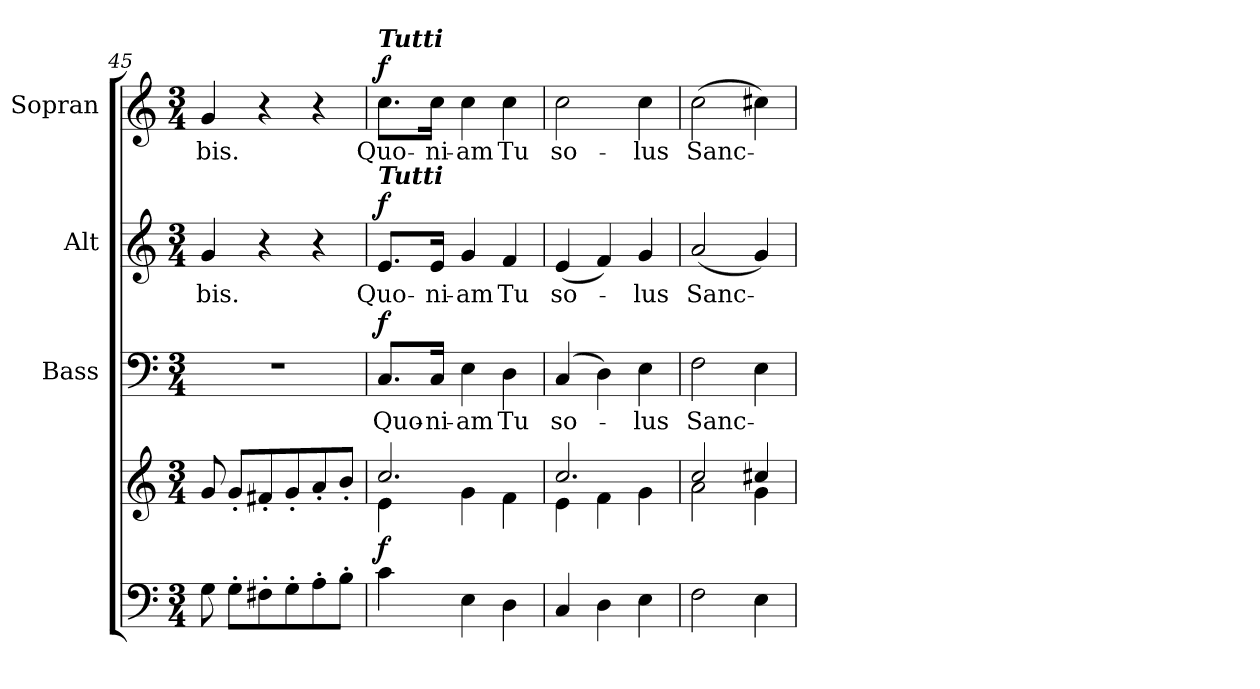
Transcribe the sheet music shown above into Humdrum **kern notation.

**kern	**kern	**dynam	**kern	**text	**dynam	**kern	**text	**dynam	**kern	**text	**dynam
*part4	*part4	*part4	*part3	*part3	*part3	*part2	*part2	*part2	*part1	*part1	*part1
*staff5	*staff4	*staff4/5	*staff3	*staff3	*staff3	*staff2	*staff2	*staff2	*staff1	*staff1	*staff1
*	*	*	*I"Bass	*	*	*I"Alt	*	*	*I"Sopran	*	*
*	*	*	*I'B.	*	*	*I'A.	*	*	*I'S.	*	*
*clefF4	*clefG2	*	*clefF4	*	*	*clefG2	*	*	*clefG2	*	*
*k[]	*k[]	*	*k[]	*	*	*k[]	*	*	*k[]	*	*
*C:	*C:	*	*C:	*	*	*C:	*	*	*C:	*	*
*M3/4	*M3/4	*	*M3/4	*	*	*M3/4	*	*	*M3/4	*	*
=45	=45	=45	=45	=45	=45	=45	=45	=45	=45	=45	=45
!	!	!	!	!	!	!	!LO:LY:b	!	!	!LO:LY:b	!
8G\	8g/	.	2.r	.	.	4g/	-bis.	.	4g/	-bis.	.
8G'>\L	8g'</L	.	.	.	.	.	.	.	.	.	.
8F#X'>\	8f#X'</	.	.	.	.	4r	.	.	4r	.	.
8G'>\	8g'</	.	.	.	.	.	.	.	.	.	.
8A'>\	8a'</	.	.	.	.	4r	.	.	4r	.	.
8B'>\J	8b'</J	.	.	.	.	.	.	.	.	.	.
=46	=46	=46	=46	=46	=46	=46	=46	=46	=46	=46	=46
*	*^	*	*	*	*	*	*	*	*	*	*
!	!	!	!	!	!	!	!	!	!	!LO:TX:a:Bi:t=Tutti	!	!
!	!	!	!	!	!	!	!LO:TX:a:Bi:t=Tutti	!	!	!	!	!
!	!	!	!LO:DY:b	!	!LO:LY:b	!LO:DY:a	!	!LO:LY:b	!LO:DY:a	!	!LO:LY:b	!LO:DY:a
4c\	2.cc/	4e\	f	8.C/L	Quo-	f	8.e/L	Quo-	f	8.cc\L	Quo-	f
!	!	!	!	!	!LO:LY:b	!	!	!LO:LY:b	!	!	!LO:LY:b	!
.	.	.	.	16C/Jk	-ni-	.	16e/Jk	-ni-	.	16cc\Jk	-ni-	.
!	!	!	!	!	!LO:LY:b	!	!	!LO:LY:b	!	!	!LO:LY:b	!
4E\	.	4g\	.	4E\	-am	.	4g/	-am	.	4cc\	-am	.
!	!	!	!	!	!LO:LY:b	!	!	!LO:LY:b	!	!	!LO:LY:b	!
4D\	.	4f\	.	4D\	Tu	.	4f/	Tu	.	4cc\	Tu	.
=47	=47	=47	=47	=47	=47	=47	=47	=47	=47	=47	=47	=47
!	!	!	!	!	!LO:LY:b	!	!	!LO:LY:b	!	!	!LO:LY:b	!
4C/	2.cc/	4e\	.	(4C/	so-	.	(<4e/	so-	.	2cc\	so-	.
4D\	.	4f\	.	4D\)	.	.	4f/)	.	.	.	.	.
!	!	!	!	!	!LO:LY:b	!	!	!LO:LY:b	!	!	!LO:LY:b	!
4E\	.	4g\	.	4E\	-lus	.	4g/	-lus	.	4cc\	-lus	.
=48	=48	=48	=48	=48	=48	=48	=48	=48	=48	=48	=48	=48
!	!	!	!	!	!LO:LY:b	!	!	!LO:LY:b	!	!	!LO:LY:b	!
2F\	2cc/	2a\	.	2F\	Sanc-	.	(<2a/	Sanc-	.	(>2cc\	Sanc-	.
4E\	4cc#X/	4g\	.	4E\	.	.	4g/)	.	.	4cc#X\)	.	.
*	*v	*v	*	*	*	*	*	*	*	*	*	*
=	=	=	=	=	=	=	=	=	=	=	=
*-	*-	*-	*-	*-	*-	*-	*-	*-	*-	*-	*-
